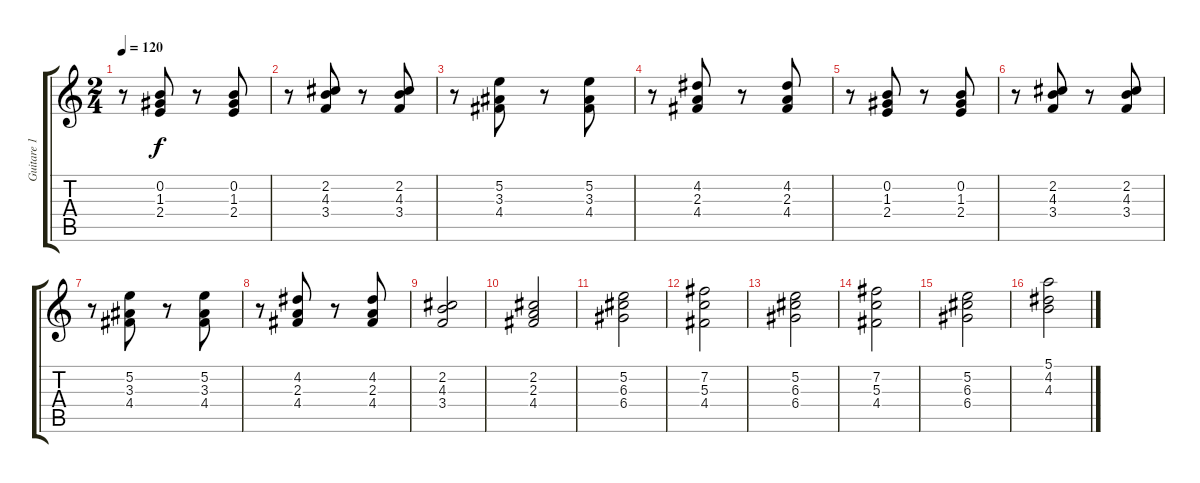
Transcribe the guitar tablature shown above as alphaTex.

\track ("Guitare 1" "Guitare 1") {instrument acousticguitarnylon}
\staff {score tabs}
\tuning (E4 B3 G3 D3 A2 E2) {hide}
\ts (2 4)
\tempo 120
\clef g2
\ks c
r.8{dy f instrument acousticguitarnylon} (0.2 1.3 2.4).8 r.8 (0.2 1.3 2.4).8 |
r.8 (2.2 4.3 3.4).8 r.8 (2.2 4.3 3.4).8 |
r.8 (5.2 3.3 4.4).8 r.8 (5.2 3.3 4.4).8 |
r.8 (4.2 2.3 4.4).8 r.8 (4.2 2.3 4.4).8 |
r.8 (0.2 1.3 2.4).8 r.8 (0.2 1.3 2.4).8 |
r.8 (2.2 4.3 3.4).8 r.8 (2.2 4.3 3.4).8 |
r.8 (5.2 3.3 4.4).8 r.8 (5.2 3.3 4.4).8 |
r.8 (4.2 2.3 4.4).8 r.8 (4.2 2.3 4.4).8 |
(2.2 4.3 3.4).2 |
(2.2 2.3 4.4).2 |
(5.2 6.3 6.4).2 |
(7.2 5.3 4.4).2 |
(5.2 6.3 6.4).2 |
(7.2 5.3 4.4).2 |
(5.2 6.3 6.4).2 |
(5.1 4.2 4.3).2
